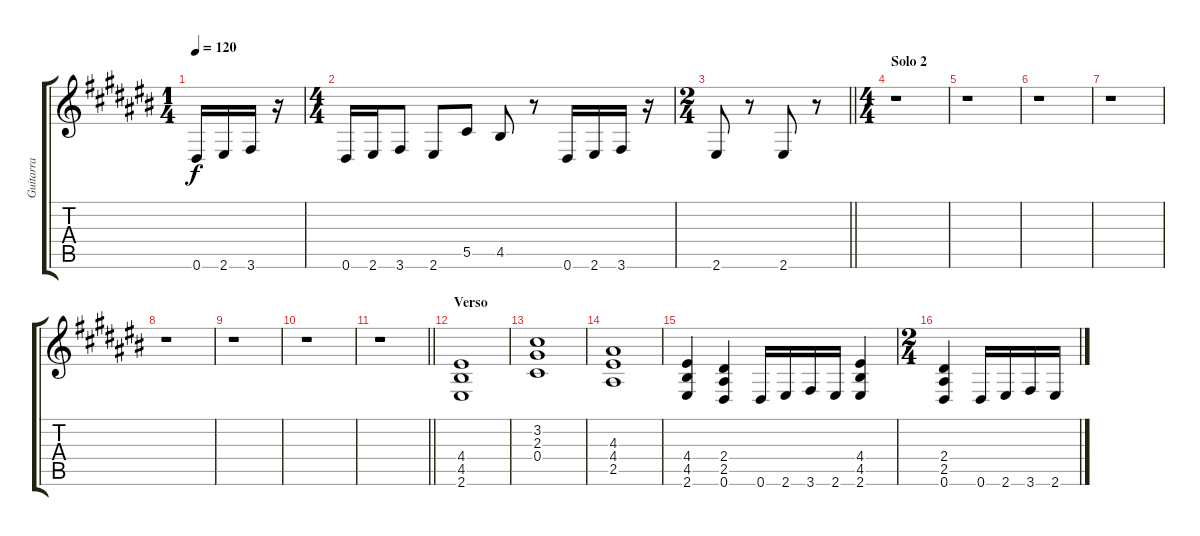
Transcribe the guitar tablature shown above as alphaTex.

\track ("Guitarra " "Guitarra ") {instrument distortionguitar}
\staff {score tabs}
\tuning (Eb4 Bb3 Gb3 Db3 Ab2 Eb2) {hide}
\ts (1 4)
\tempo 120
\clef g2
\ks c#
0.6.16{dy f} 2.6.16 3.6.16 r.16 |
\ts (4 4)
0.6.16 2.6.16 3.6.8 2.6.8 5.5.8 4.5.8 r.8 0.6.16 2.6.16 3.6.16 r.16 |
\ts (2 4)
\barLineRight lightlight
2.6.8 r.8 2.6.8 r.8 |
\ts (4 4)
\section ("" "Solo 2")
r.1 |
r.1 |
r.1 |
r.1 |
r.1 |
r.1 |
r.1 |
\barLineRight lightlight
r.1 |
\section ("" "Verso")
(4.4 4.5 2.6).1 |
(3.2 2.3 0.4).1 |
(4.3 4.4 2.5).1 |
(4.4 4.5 2.6).4 (2.4 2.5 0.6).4 0.6.16 2.6.16 3.6.16 2.6.16 (4.4 4.5 2.6).4 |
\ts (2 4)
(2.4 2.5 0.6).4 0.6.16 2.6.16 3.6.16 2.6.16
